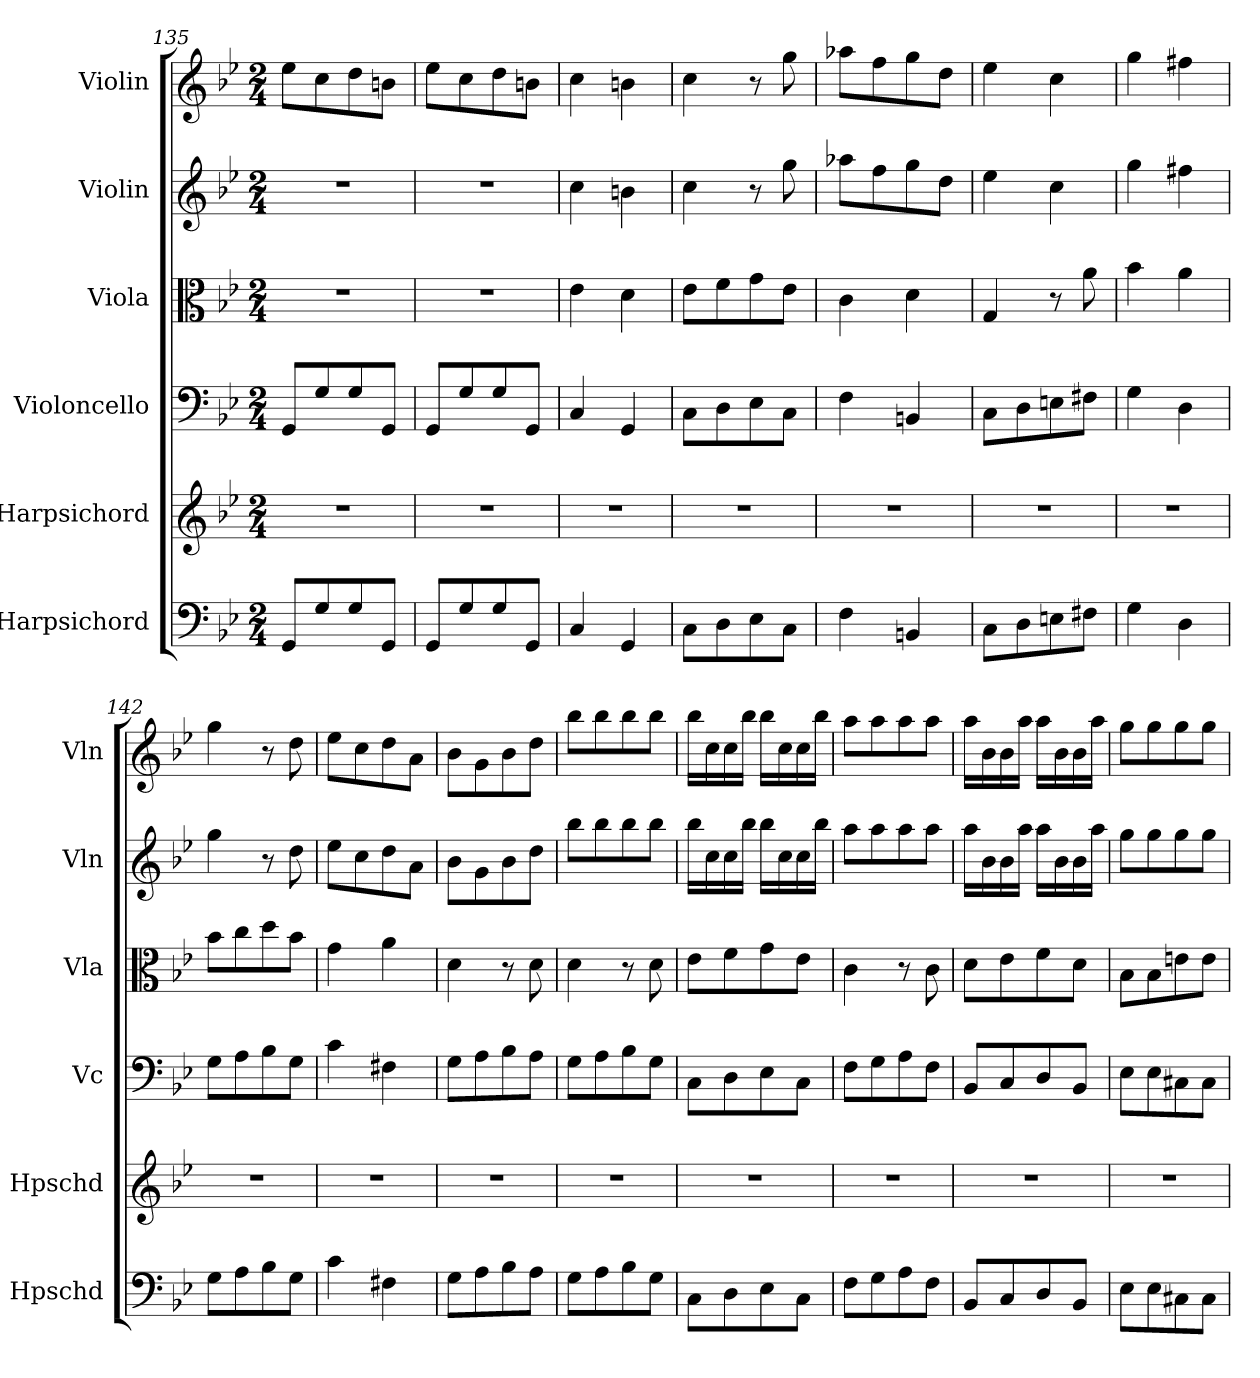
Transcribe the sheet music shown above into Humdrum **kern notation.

**kern	**kern	**kern	**kern	**kern	**kern
*part6	*part5	*part4	*part3	*part2	*part1
*staff6	*staff5	*staff4	*staff3	*staff2	*staff1
*I"Harpsichord	*I"Harpsichord	*I"Violoncello	*I"Viola	*I"Violin	*I"Violin
*I'Hpschd	*I'Hpschd	*I'Vc	*I'Vla	*I'Vln	*I'Vln
*clefF4	*clefG2	*clefF4	*clefC3	*clefG2	*clefG2
*k[b-e-]	*k[b-e-]	*k[b-e-]	*k[b-e-]	*k[b-e-]	*k[b-e-]
*M2/4	*M2/4	*M2/4	*M2/4	*M2/4	*M2/4
=135	=135	=135	=135	=135	=135
8GG/L	2r	8GG/L	2r	2r	8ee-\L
8G/	.	8G/	.	.	8cc\
8G/	.	8G/	.	.	8dd\
8GG/J	.	8GG/J	.	.	8bn\J
=136	=136	=136	=136	=136	=136
8GG/L	2r	8GG/L	2r	2r	8ee-\L
8G/	.	8G/	.	.	8cc\
8G/	.	8G/	.	.	8dd\
8GG/J	.	8GG/J	.	.	8bn\J
=137	=137	=137	=137	=137	=137
4C/	2r	4C/	4e-\	4cc\	4cc\
4GG/	.	4GG/	4d\	4bn\	4bn\
=138	=138	=138	=138	=138	=138
8C\L	2r	8C\L	8e-\L	4cc\	4cc\
8D\	.	8D\	8f\	.	.
8E-\	.	8E-\	8g\	8r	8r
8C\J	.	8C\J	8e-\J	8gg\	8gg\
=139	=139	=139	=139	=139	=139
4F\	2r	4F\	4c\	8aa-X\L	8aa-X\L
.	.	.	.	8ff\	8ff\
4BBn/	.	4BBn/	4d\	8gg\	8gg\
.	.	.	.	8dd\J	8dd\J
=140	=140	=140	=140	=140	=140
8C\L	2r	8C\L	4G/	4ee-\	4ee-\
8D\	.	8D\	.	.	.
8En\	.	8En\	8r	4cc\	4cc\
8F#X\J	.	8F#X\J	8a\	.	.
=141	=141	=141	=141	=141	=141
4G\	2r	4G\	4b-\	4gg\	4gg\
4D\	.	4D\	4a\	4ff#X\	4ff#X\
=142	=142	=142	=142	=142	=142
8G\L	2r	8G\L	8b-\L	4gg\	4gg\
8A\	.	8A\	8cc\	.	.
8B-\	.	8B-\	8dd\	8r	8r
8G\J	.	8G\J	8b-\J	8dd\	8dd\
=143	=143	=143	=143	=143	=143
4c\	2r	4c\	4g\	8ee-\L	8ee-\L
.	.	.	.	8cc\	8cc\
4F#X\	.	4F#X\	4a\	8dd\	8dd\
.	.	.	.	8a\J	8a\J
=144	=144	=144	=144	=144	=144
8G\L	2r	8G\L	4d\	8b-\L	8b-\L
8A\	.	8A\	.	8g\	8g\
8B-\	.	8B-\	8r	8b-\	8b-\
8A\J	.	8A\J	8d\	8dd\J	8dd\J
=145	=145	=145	=145	=145	=145
8G\L	2r	8G\L	4d\	8bb-\L	8bb-\L
8A\	.	8A\	.	8bb-\	8bb-\
8B-\	.	8B-\	8r	8bb-\	8bb-\
8G\J	.	8G\J	8d\	8bb-\J	8bb-\J
=146	=146	=146	=146	=146	=146
8C\L	2r	8C\L	8e-\L	16bb-\LL	16bb-\LL
.	.	.	.	16cc\	16cc\
8D\	.	8D\	8f\	16cc\	16cc\
.	.	.	.	16bb-\JJ	16bb-\JJ
8E-\	.	8E-\	8g\	16bb-\LL	16bb-\LL
.	.	.	.	16cc\	16cc\
8C\J	.	8C\J	8e-\J	16cc\	16cc\
.	.	.	.	16bb-\JJ	16bb-\JJ
=147	=147	=147	=147	=147	=147
8F\L	2r	8F\L	4c\	8aa\L	8aa\L
8G\	.	8G\	.	8aa\	8aa\
8A\	.	8A\	8r	8aa\	8aa\
8F\J	.	8F\J	8c\	8aa\J	8aa\J
=148	=148	=148	=148	=148	=148
8BB-/L	2r	8BB-/L	8d\L	16aa\LL	16aa\LL
.	.	.	.	16b-\	16b-\
8C/	.	8C/	8e-\	16b-\	16b-\
.	.	.	.	16aa\JJ	16aa\JJ
8D/	.	8D/	8f\	16aa\LL	16aa\LL
.	.	.	.	16b-\	16b-\
8BB-/J	.	8BB-/J	8d\J	16b-\	16b-\
.	.	.	.	16aa\JJ	16aa\JJ
=149	=149	=149	=149	=149	=149
8E-\L	2r	8E-\L	8B-\L	8gg\L	8gg\L
8E-\	.	8E-\	8B-\	8gg\	8gg\
8C#X\	.	8C#X\	8en\	8gg\	8gg\
8C#\J	.	8C#\J	8e\J	8gg\J	8gg\J
=	=	=	=	=	=
*-	*-	*-	*-	*-	*-
